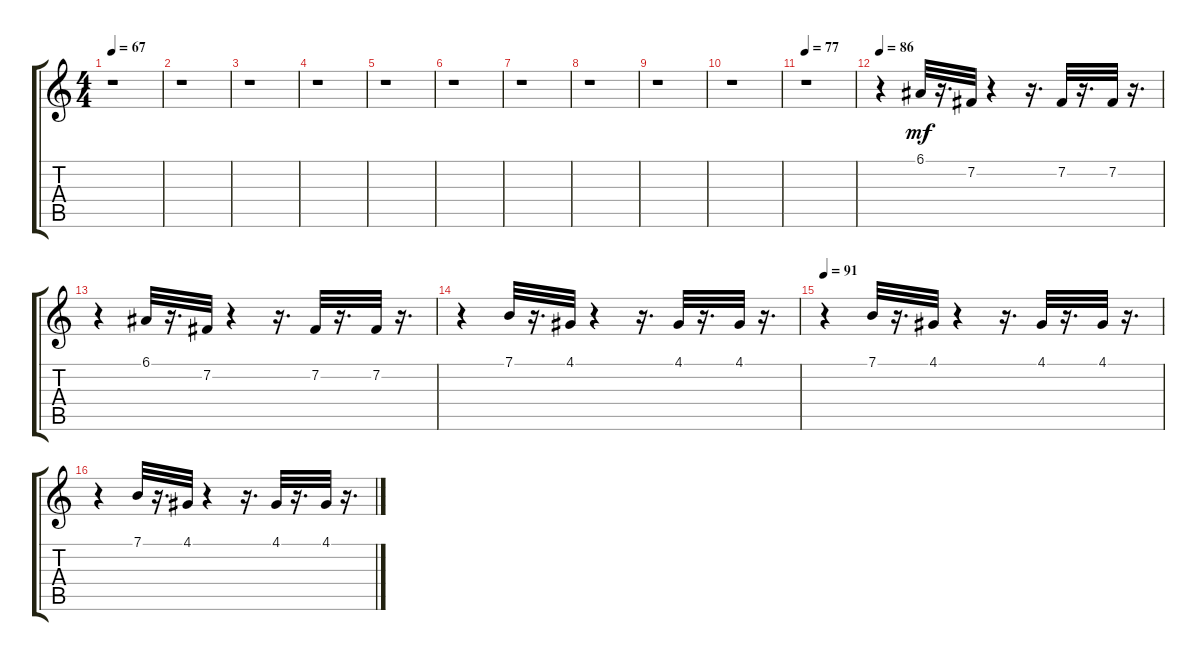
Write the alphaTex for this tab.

\track "" {instrument oboe}
\staff {score tabs}
\tuning (E4 B3 G3 D3 A2 E2) {hide}
\ts (4 4)
\tempo 67
\clef g2
\ks c
r.1{dy mf} |
r.1 |
r.1 |
r.1 |
r.1 |
r.1 |
r.1 |
r.1 |
r.1 |
r.1 |
\tempo 77
r.1 |
\tempo 86
r.4 6.1.32 r.16{d} 7.2.32 r.4 r.16{d} 7.2.32 r.16{d} 7.2.32 r.16{d} |
r.4 6.1.32 r.16{d} 7.2.32 r.4 r.16{d} 7.2.32 r.16{d} 7.2.32 r.16{d} |
r.4 7.1.32 r.16{d} 4.1.32 r.4 r.16{d} 4.1.32 r.16{d} 4.1.32 r.16{d} |
\tempo 91
r.4 7.1.32 r.16{d} 4.1.32 r.4 r.16{d} 4.1.32 r.16{d} 4.1.32 r.16{d} |
r.4 7.1.32 r.16{d} 4.1.32 r.4 r.16{d} 4.1.32 r.16{d} 4.1.32 r.16{d}
